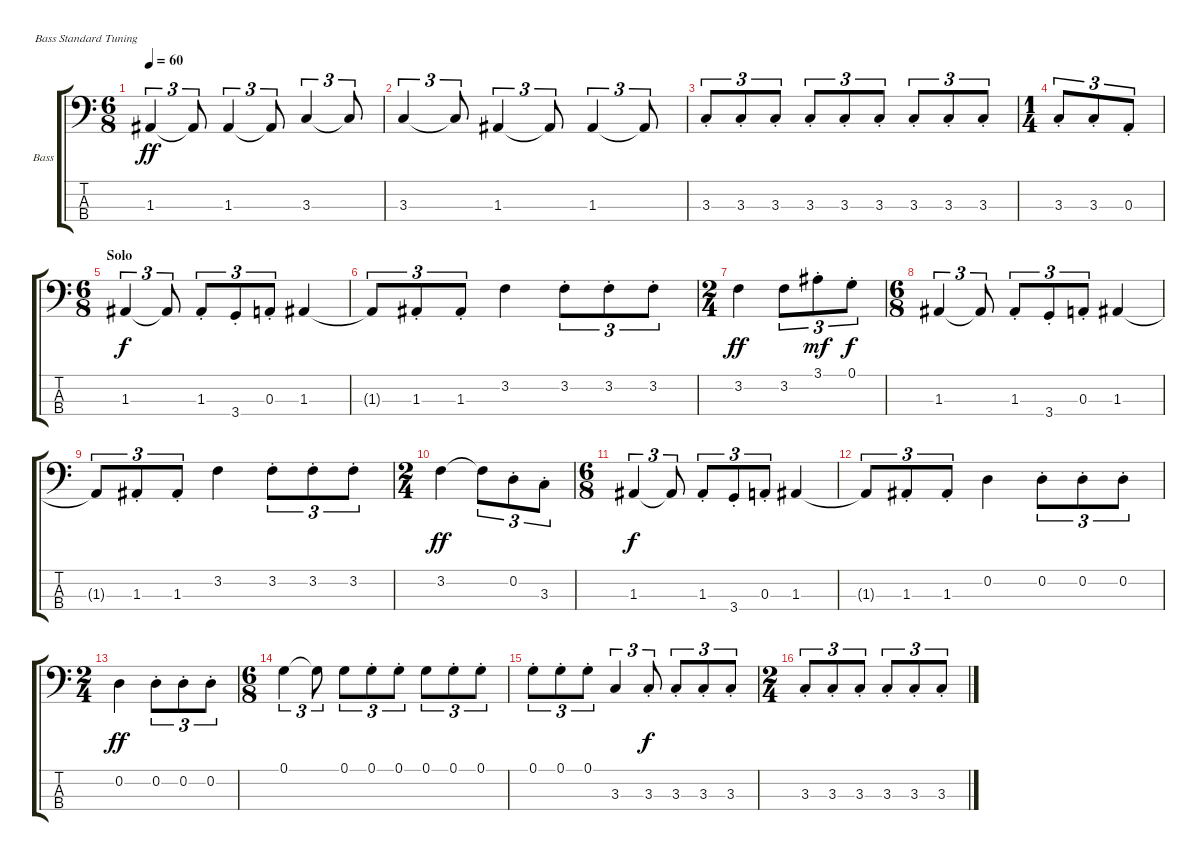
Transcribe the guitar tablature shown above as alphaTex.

\defaultSystemsLayout 4
\bracketExtendMode groupsimilarinstruments
\firstSystemTrackNameOrientation horizontal
\otherSystemsTrackNameOrientation horizontal
\track ("Acoustic Bass" "Bass") {instrument acousticbass}
\staff {score tabs}
\tuning (G2 D2 A1 E1)
\ts (6 8)
\tempo 60
\clef f4
\ks c
1.3.4{tu (3 2) dy ff} 1.3{t}.8{tu (3 2)} 1.3.4{tu (3 2)} 1.3{t}.8{tu (3 2)} 3.3.4{tu (3 2)} 3.3{t}.8{tu (3 2)} |
3.3.4{tu (3 2)} 3.3{t}.8{tu (3 2)} 1.3.4{tu (3 2)} 1.3{t}.8{tu (3 2)} 1.3.4{tu (3 2)} 1.3{t}.8{tu (3 2)} |
3.3{st}.8{tu (3 2)} 3.3{st}.8{tu (3 2)} 3.3{st}.8{tu (3 2)} 3.3{st}.8{tu (3 2)} 3.3{st}.8{tu (3 2)} 3.3{st}.8{tu (3 2)} 3.3{st}.8{tu (3 2)} 3.3{st}.8{tu (3 2)} 3.3{st}.8{tu (3 2)} |
\ts (1 4)
3.3{st}.8{tu (3 2)} 3.3{st}.8{tu (3 2)} 0.3{st}.8{tu (3 2)} |
\ts (6 8)
\section ("" "Solo")
1.3.4{tu (3 2) dy f} 1.3{t}.8{tu (3 2)} 1.3{st}.8{tu (3 2)} 3.4{st}.8{tu (3 2)} 0.3{st}.8{tu (3 2)} 1.3.4 |
1.3{t}.8{tu (3 2)} 1.3{st}.8{tu (3 2)} 1.3{st}.8{tu (3 2)} 3.2.4 3.2{st}.8{tu (3 2)} 3.2{st}.8{tu (3 2)} 3.2{st}.8{tu (3 2)} |
\ts (2 4)
3.2.4{dy ff} 3.2.8{tu (3 2)} 3.1{st}.8{tu (3 2) dy mf} 0.1{st}.8{tu (3 2) dy f} |
\ts (6 8)
1.3.4{tu (3 2)} 1.3{t}.8{tu (3 2)} 1.3{st}.8{tu (3 2)} 3.4{st}.8{tu (3 2)} 0.3{st}.8{tu (3 2)} 1.3.4 |
1.3{t}.8{tu (3 2)} 1.3{st}.8{tu (3 2)} 1.3{st}.8{tu (3 2)} 3.2.4 3.2{st}.8{tu (3 2)} 3.2{st}.8{tu (3 2)} 3.2{st}.8{tu (3 2)} |
\ts (2 4)
3.2.4{dy ff} 3.2{t}.8{tu (3 2)} 0.2{st}.8{tu (3 2)} 3.3{st}.8{tu (3 2)} |
\ts (6 8)
1.3.4{tu (3 2) dy f} 1.3{t}.8{tu (3 2)} 1.3{st}.8{tu (3 2)} 3.4{st}.8{tu (3 2)} 0.3{st}.8{tu (3 2)} 1.3.4 |
1.3{t}.8{tu (3 2)} 1.3{st}.8{tu (3 2)} 1.3{st}.8{tu (3 2)} 0.2.4 0.2{st}.8{tu (3 2)} 0.2{st}.8{tu (3 2)} 0.2{st}.8{tu (3 2)} |
\ts (2 4)
0.2.4{dy ff} 0.2{st}.8{tu (3 2)} 0.2{st}.8{tu (3 2)} 0.2{st}.8{tu (3 2)} |
\ts (6 8)
0.1.4{tu (3 2)} 0.1{t}.8{tu (3 2)} 0.1.8{tu (3 2)} 0.1{st}.8{tu (3 2)} 0.1{st}.8{tu (3 2)} 0.1.8{tu (3 2)} 0.1{st}.8{tu (3 2)} 0.1{st}.8{tu (3 2)} |
0.1{st}.8{tu (3 2)} 0.1{st}.8{tu (3 2)} 0.1{st}.8{tu (3 2)} 3.3.4{tu (3 2)} 3.3{st}.8{tu (3 2) dy f} 3.3{st}.8{tu (3 2)} 3.3{st}.8{tu (3 2)} 3.3{st}.8{tu (3 2)} |
\ts (2 4)
3.3{st}.8{tu (3 2)} 3.3{st}.8{tu (3 2)} 3.3{st}.8{tu (3 2)} 3.3{st}.8{tu (3 2)} 3.3{st}.8{tu (3 2)} 3.3{st}.8{tu (3 2)}
